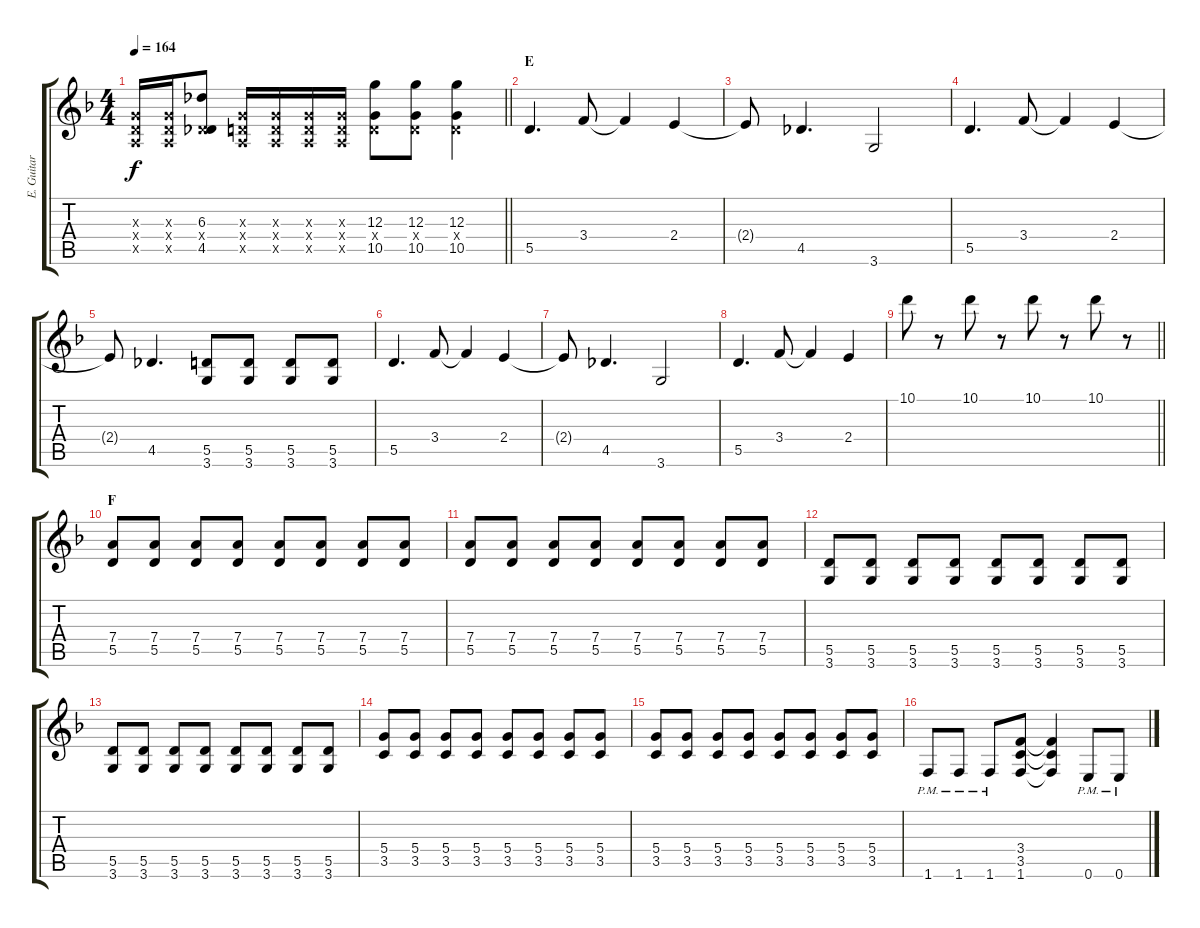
\track ("E. Guitar II" "E. Guitar ") {instrument overdrivenguitar}
\staff {score tabs}
\tuning (E4 B3 G3 D3 A2 E2) {hide}
\ts (4 4)
\tempo 164
\clef g2
\barLineRight lightlight
\ks f
(0.3{x} 0.4{x} 0.5{x}).16{dy f} (0.3{x} 0.4{x} 0.5{x}).16 (6.3 0.4{x} 4.5).8 (0.3{x} 0.4{x} 0.5{x}).16 (0.3{x} 0.4{x} 0.5{x}).16 (0.3{x} 0.4{x} 0.5{x}).16 (0.3{x} 0.4{x} 0.5{x}).16 (12.3 0.4{x} 10.5).8 (12.3 0.4{x} 10.5).8 (12.3 0.4{x} 10.5).4 |
\section ("" "E")
5.5.4{d} 3.4.8 3.4{t}.4 2.4.4 |
2.4{t}.8 4.5.4{d} 3.6.2 |
5.5.4{d} 3.4.8 3.4{t}.4 2.4.4 |
2.4{t}.8 4.5.4{d} (5.5 3.6).8 (5.5 3.6).8 (5.5 3.6).8 (5.5 3.6).8 |
5.5.4{d} 3.4.8 3.4{t}.4 2.4.4 |
2.4{t}.8 4.5.4{d} 3.6.2 |
5.5.4{d} 3.4.8 3.4{t}.4 2.4.4 |
\barLineRight lightlight
10.1.8 r.8 10.1.8 r.8 10.1.8 r.8 10.1.8 r.8 |
\section ("" "F")
(7.4 5.5).8 (7.4 5.5).8 (7.4 5.5).8 (7.4 5.5).8 (7.4 5.5).8 (7.4 5.5).8 (7.4 5.5).8 (7.4 5.5).8 |
(7.4 5.5).8 (7.4 5.5).8 (7.4 5.5).8 (7.4 5.5).8 (7.4 5.5).8 (7.4 5.5).8 (7.4 5.5).8 (7.4 5.5).8 |
(5.5 3.6).8 (5.5 3.6).8 (5.5 3.6).8 (5.5 3.6).8 (5.5 3.6).8 (5.5 3.6).8 (5.5 3.6).8 (5.5 3.6).8 |
(5.5 3.6).8 (5.5 3.6).8 (5.5 3.6).8 (5.5 3.6).8 (5.5 3.6).8 (5.5 3.6).8 (5.5 3.6).8 (5.5 3.6).8 |
(5.4 3.5).8 (5.4 3.5).8 (5.4 3.5).8 (5.4 3.5).8 (5.4 3.5).8 (5.4 3.5).8 (5.4 3.5).8 (5.4 3.5).8 |
(5.4 3.5).8 (5.4 3.5).8 (5.4 3.5).8 (5.4 3.5).8 (5.4 3.5).8 (5.4 3.5).8 (5.4 3.5).8 (5.4 3.5).8 |
1.6{pm}.8 1.6{pm}.8 1.6{pm}.8 (3.4 3.5 1.6).8 (3.4{t} 3.5{t} 1.6{t}).4 0.6{pm}.8 0.6{pm}.8
